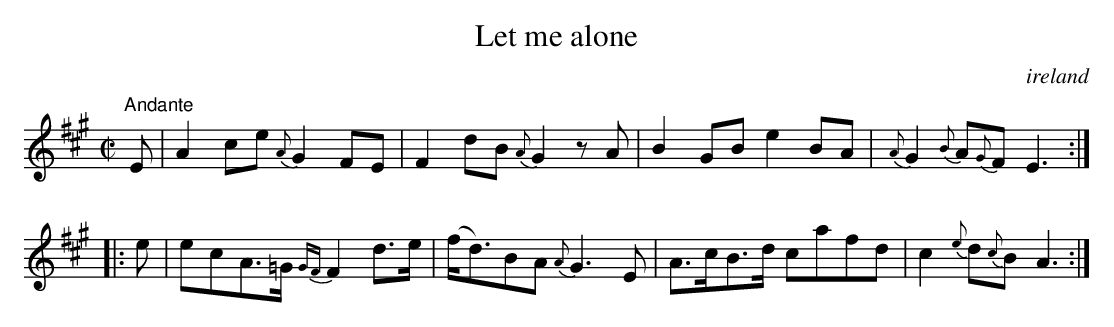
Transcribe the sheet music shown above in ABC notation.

X:1
T:Let me alone
O:ireland
M:C|
K:A
"Andante" E|\
A2ce {A}G2FE| F2dB {A}G2zA| B2GB e2BA| {A}G2{B}A{G}F E3::
e|\
ecA>=G {GF}F2d>e| (f<d)BA {A}G3E| A>cB>d cafd| c2{e}d{c}B A3:|
